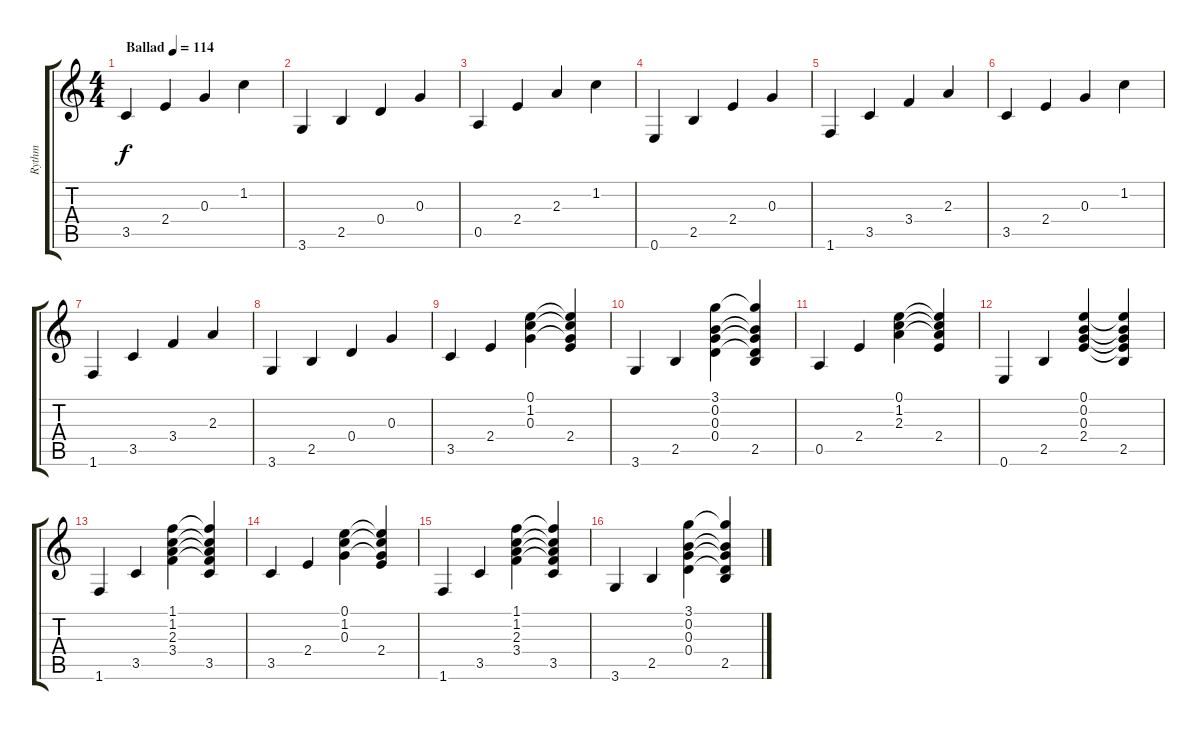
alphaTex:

\track ("Rythm" "Rythm") {instrument acousticguitarsteel}
\staff {score tabs}
\tuning (E4 B3 G3 D3 A2 E2) {hide}
\ts (4 4)
\tempo (114 "Ballad")
\clef g2
\ks c
3.5.4{dy f instrument acousticguitarsteel} 2.4.4 0.3.4 1.2.4 |
3.6.4 2.5.4 0.4.4 0.3.4 |
0.5.4 2.4.4 2.3.4 1.2.4 |
0.6.4 2.5.4 2.4.4 0.3.4 |
1.6.4 3.5.4 3.4.4 2.3.4 |
3.5.4 2.4.4 0.3.4 1.2.4 |
1.6.4 3.5.4 3.4.4 2.3.4 |
3.6.4 2.5.4 0.4.4 0.3.4 |
3.5.4 2.4.4 (0.1 1.2 0.3).4 (0.1{t} 1.2{t} 0.3{t} 2.4).4 |
3.6.4 2.5.4 (3.1 0.2 0.3 0.4).4 (3.1{t} 0.2{t} 0.3{t} 0.4{t} 2.5).4 |
0.5.4 2.4.4 (0.1 1.2 2.3).4 (0.1{t} 1.2{t} 2.3{t} 2.4).4 |
0.6.4 2.5.4 (0.1 0.2 0.3 2.4).4 (0.1{t} 0.2{t} 0.3{t} 2.4{t} 2.5).4 |
1.6.4 3.5.4 (1.1 1.2 2.3 3.4).4 (1.1{t} 1.2{t} 2.3{t} 3.4{t} 3.5).4 |
3.5.4 2.4.4 (0.1 1.2 0.3).4 (0.1{t} 1.2{t} 0.3{t} 2.4).4 |
1.6.4 3.5.4 (1.1 1.2 2.3 3.4).4 (1.1{t} 1.2{t} 2.3{t} 3.4{t} 3.5).4 |
3.6.4 2.5.4 (3.1 0.2 0.3 0.4).4 (3.1{t} 0.2{t} 0.3{t} 0.4{t} 2.5).4
